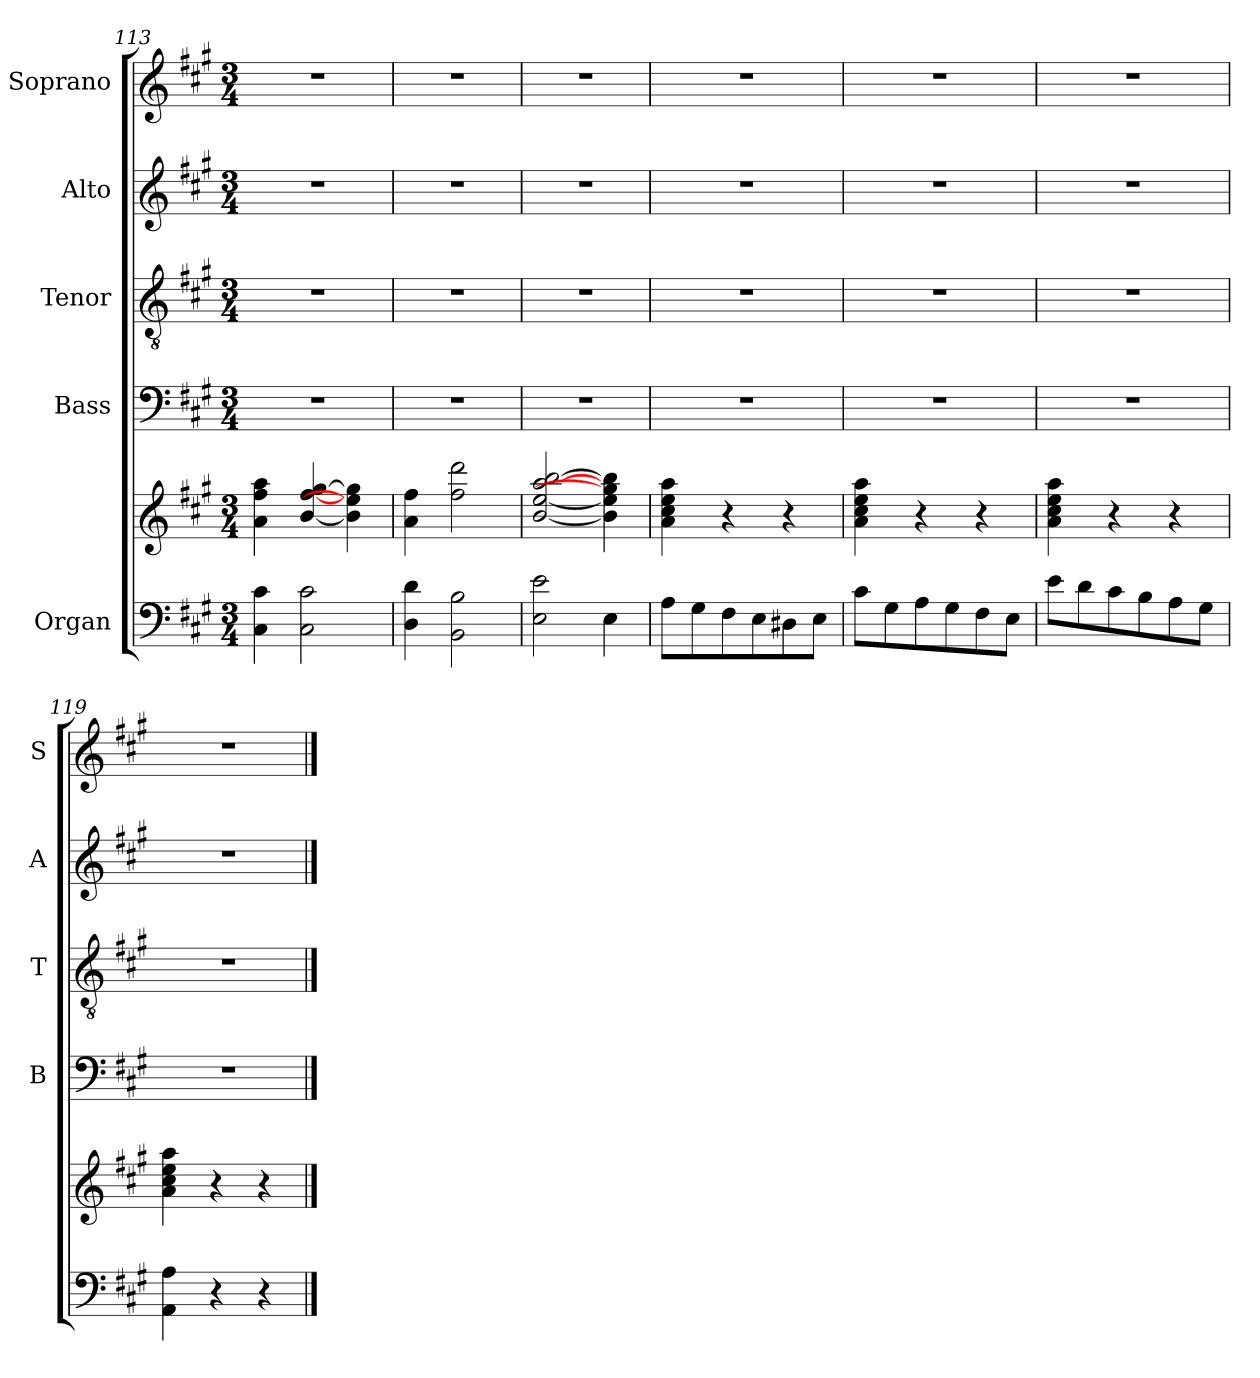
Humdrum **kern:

**kern	**kern	**kern	**kern	**kern	**kern
*part5	*part5	*part4	*part3	*part2	*part1
*staff6	*staff5	*staff4	*staff3	*staff2	*staff1
*I"Organ	*	*I"Bass	*I"Tenor	*I"Alto	*I"Soprano
*	*	*I'B	*I'T	*I'A	*I'S
*clefF4	*clefG2	*clefF4	*clefGv2	*clefG2	*clefG2
*k[f#c#g#]	*k[f#c#g#]	*k[f#c#g#]	*k[f#c#g#]	*k[f#c#g#]	*k[f#c#g#]
*A:	*A:	*A:	*A:	*A:	*A:
*M3/4	*M3/4	*M3/4	*M3/4	*M3/4	*M3/4
=113	=113	=113	=113	=113	=113
!	!	!LO:N:vis=1	!LO:N:vis=1	!LO:N:vis=1	!LO:N:vis=1
4C# 4c#	4a 4ff# 4aa	2.r	2.r	2.r	2.r
2C# 2c#	[4b/ [4ff#/ [4gg#/	.	.	.	.
.	4b] 4ee#] 4gg#]	.	.	.	.
=114	=114	=114	=114	=114	=114
!	!	!LO:N:vis=1	!LO:N:vis=1	!LO:N:vis=1	!LO:N:vis=1
4D 4d	4a 4ff#	2.r	2.r	2.r	2.r
2BB 2B	2ff# 2ddd	.	.	.	.
=115	=115	=115	=115	=115	=115
!	!	!LO:N:vis=1	!LO:N:vis=1	!LO:N:vis=1	!LO:N:vis=1
2E 2e	[2b/ [2ee/ [2aa/ [2bb/	2.r	2.r	2.r	2.r
4E	4b] 4ee] 4gg#] 4bb]	.	.	.	.
=116	=116	=116	=116	=116	=116
!	!	!LO:N:vis=1	!LO:N:vis=1	!LO:N:vis=1	!LO:N:vis=1
8AL	4a 4cc# 4ee 4aa	2.r	2.r	2.r	2.r
8G#	.	.	.	.	.
8F#	4r	.	.	.	.
8E	.	.	.	.	.
8D#X	4r	.	.	.	.
8EJ	.	.	.	.	.
=117	=117	=117	=117	=117	=117
!	!	!LO:N:vis=1	!LO:N:vis=1	!LO:N:vis=1	!LO:N:vis=1
8c#L	4a 4cc# 4ee 4aa	2.r	2.r	2.r	2.r
8G#	.	.	.	.	.
8A	4r	.	.	.	.
8G#	.	.	.	.	.
8F#	4r	.	.	.	.
8EJ	.	.	.	.	.
=118	=118	=118	=118	=118	=118
!	!	!LO:N:vis=1	!LO:N:vis=1	!LO:N:vis=1	!LO:N:vis=1
8eL	4a 4cc# 4ee 4aa	2.r	2.r	2.r	2.r
8d	.	.	.	.	.
8c#	4r	.	.	.	.
8B	.	.	.	.	.
8A	4r	.	.	.	.
8G#J	.	.	.	.	.
=119	=119	=119	=119	=119	=119
!	!	!LO:N:vis=1	!LO:N:vis=1	!LO:N:vis=1	!LO:N:vis=1
4AA 4A	4a 4cc# 4ee 4aa	2.r	2.r	2.r	2.r
4r	4r	.	.	.	.
4r	4r	.	.	.	.
==	==	==	==	==	==
*-	*-	*-	*-	*-	*-
